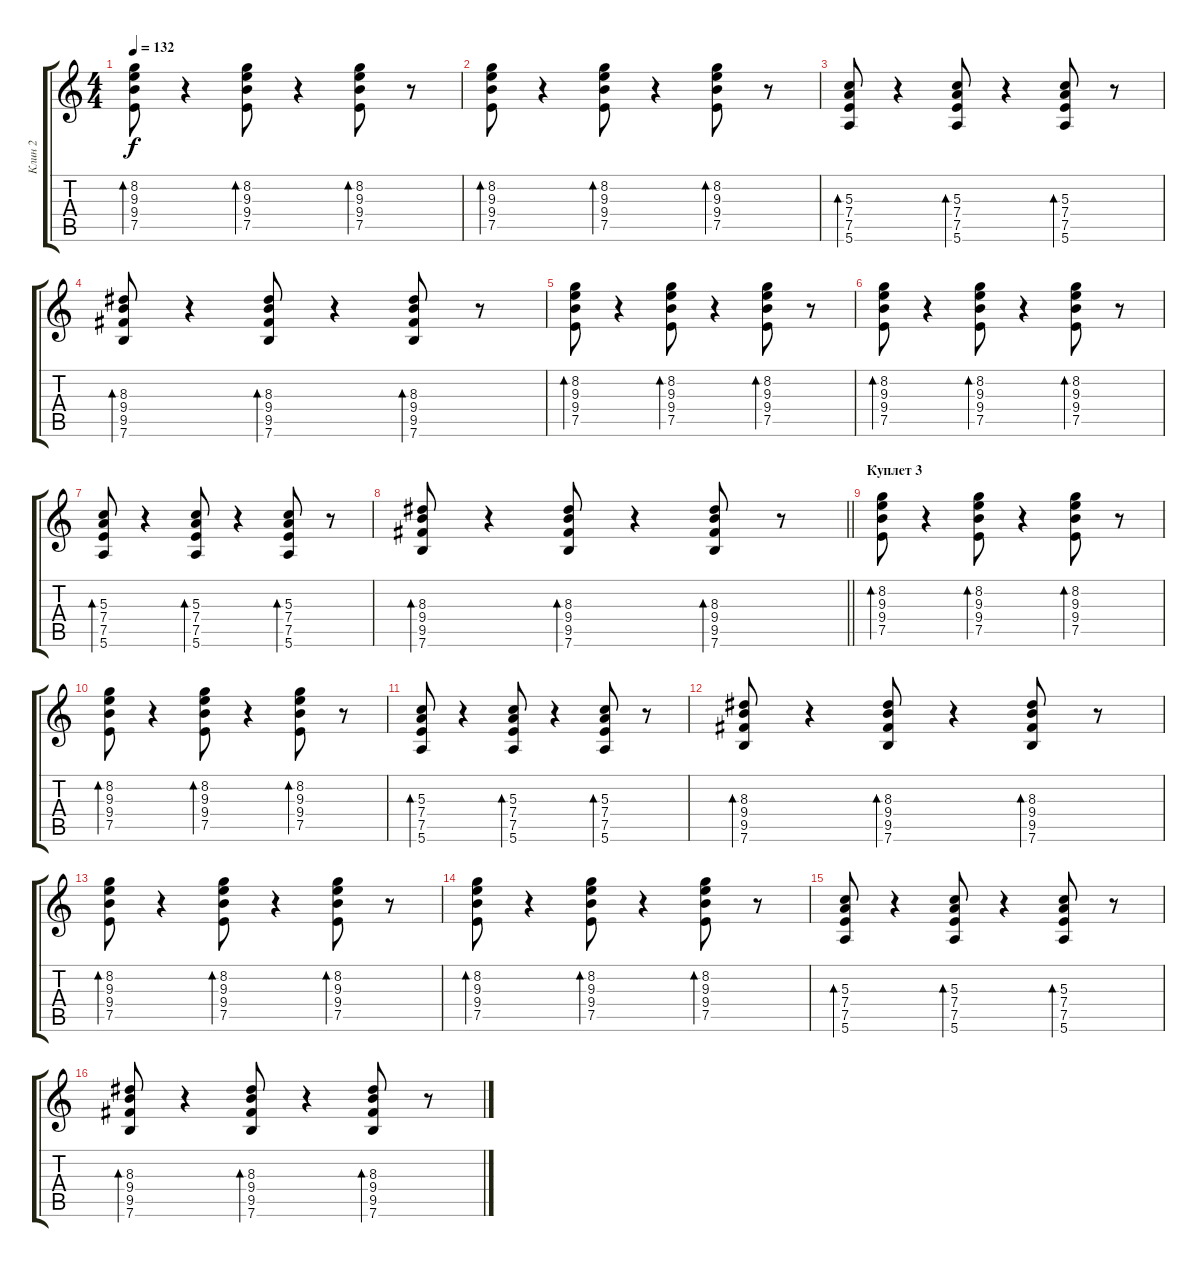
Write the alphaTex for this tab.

\track ("Клин 2" "Клин 2") {instrument electricguitarclean}
\staff {score tabs}
\tuning (E4 B3 G3 D3 A2 E2) {hide}
\ts (4 4)
\tempo 132
\clef g2
\ks c
(8.2 9.3 9.4 7.5).8{bd 30 dy f} r.4 (8.2 9.3 9.4 7.5).8{bd 30} r.4 (8.2 9.3 9.4 7.5).8{bd 30} r.8 |
(8.2 9.3 9.4 7.5).8{bd 30} r.4 (8.2 9.3 9.4 7.5).8{bd 30} r.4 (8.2 9.3 9.4 7.5).8{bd 30} r.8 |
(5.3 7.4 7.5 5.6).8{bd 30} r.4 (5.3 7.4 7.5 5.6).8{bd 30} r.4 (5.3 7.4 7.5 5.6).8{bd 30} r.8 |
(8.3 9.4 9.5 7.6).8{bd 30} r.4 (8.3 9.4 9.5 7.6).8{bd 30} r.4 (8.3 9.4 9.5 7.6).8{bd 30} r.8 |
(8.2 9.3 9.4 7.5).8{bd 30} r.4 (8.2 9.3 9.4 7.5).8{bd 30} r.4 (8.2 9.3 9.4 7.5).8{bd 30} r.8 |
(8.2 9.3 9.4 7.5).8{bd 30} r.4 (8.2 9.3 9.4 7.5).8{bd 30} r.4 (8.2 9.3 9.4 7.5).8{bd 30} r.8 |
(5.3 7.4 7.5 5.6).8{bd 30} r.4 (5.3 7.4 7.5 5.6).8{bd 30} r.4 (5.3 7.4 7.5 5.6).8{bd 30} r.8 |
\barLineRight lightlight
(8.3 9.4 9.5 7.6).8{bd 30} r.4 (8.3 9.4 9.5 7.6).8{bd 30} r.4 (8.3 9.4 9.5 7.6).8{bd 30} r.8 |
\section ("" "Куплет 3")
(8.2 9.3 9.4 7.5).8{bd 30} r.4 (8.2 9.3 9.4 7.5).8{bd 30} r.4 (8.2 9.3 9.4 7.5).8{bd 30} r.8 |
(8.2 9.3 9.4 7.5).8{bd 30} r.4 (8.2 9.3 9.4 7.5).8{bd 30} r.4 (8.2 9.3 9.4 7.5).8{bd 30} r.8 |
(5.3 7.4 7.5 5.6).8{bd 30} r.4 (5.3 7.4 7.5 5.6).8{bd 30} r.4 (5.3 7.4 7.5 5.6).8{bd 30} r.8 |
(8.3 9.4 9.5 7.6).8{bd 30} r.4 (8.3 9.4 9.5 7.6).8{bd 30} r.4 (8.3 9.4 9.5 7.6).8{bd 30} r.8 |
(8.2 9.3 9.4 7.5).8{bd 30} r.4 (8.2 9.3 9.4 7.5).8{bd 30} r.4 (8.2 9.3 9.4 7.5).8{bd 30} r.8 |
(8.2 9.3 9.4 7.5).8{bd 30} r.4 (8.2 9.3 9.4 7.5).8{bd 30} r.4 (8.2 9.3 9.4 7.5).8{bd 30} r.8 |
(5.3 7.4 7.5 5.6).8{bd 30} r.4 (5.3 7.4 7.5 5.6).8{bd 30} r.4 (5.3 7.4 7.5 5.6).8{bd 30} r.8 |
(8.3 9.4 9.5 7.6).8{bd 30} r.4 (8.3 9.4 9.5 7.6).8{bd 30} r.4 (8.3 9.4 9.5 7.6).8{bd 30} r.8
